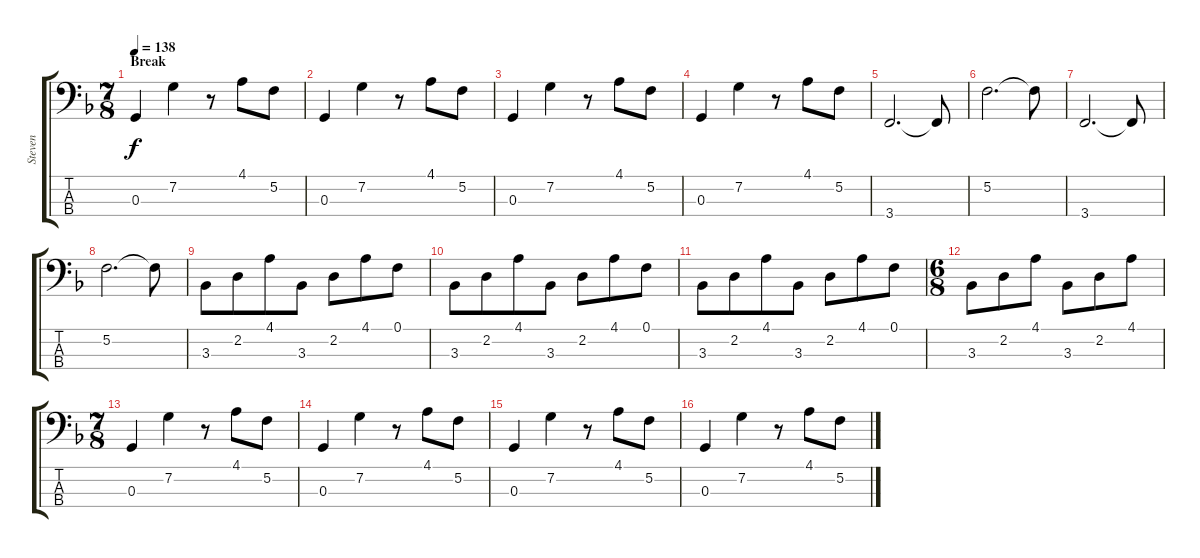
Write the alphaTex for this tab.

\track ("Steven" "Steven") {instrument electricbasspick}
\staff {score tabs}
\tuning (F2 C2 G1 D1) {hide}
\ts (7 8)
\section ("" "Break")
\tempo 138
\clef f4
\ks f
0.3.4{dy f} 7.2.4 r.8 4.1.8 5.2.8 |
0.3.4 7.2.4 r.8 4.1.8 5.2.8 |
0.3.4 7.2.4 r.8 4.1.8 5.2.8 |
0.3.4 7.2.4 r.8 4.1.8 5.2.8 |
3.4.2{d} 3.4{t}.8 |
5.2.2{d} 5.2{t}.8 |
3.4.2{d} 3.4{t}.8 |
5.2.2{d} 5.2{t}.8 |
3.3.8 2.2.8 4.1.8 3.3.8 2.2.8 4.1.8 0.1.8 |
3.3.8 2.2.8 4.1.8 3.3.8 2.2.8 4.1.8 0.1.8 |
3.3.8 2.2.8 4.1.8 3.3.8 2.2.8 4.1.8 0.1.8 |
\ts (6 8)
3.3.8 2.2.8 4.1.8 3.3.8 2.2.8 4.1.8 |
\ts (7 8)
0.3.4 7.2.4 r.8 4.1.8 5.2.8 |
0.3.4 7.2.4 r.8 4.1.8 5.2.8 |
0.3.4 7.2.4 r.8 4.1.8 5.2.8 |
0.3.4 7.2.4 r.8 4.1.8 5.2.8
